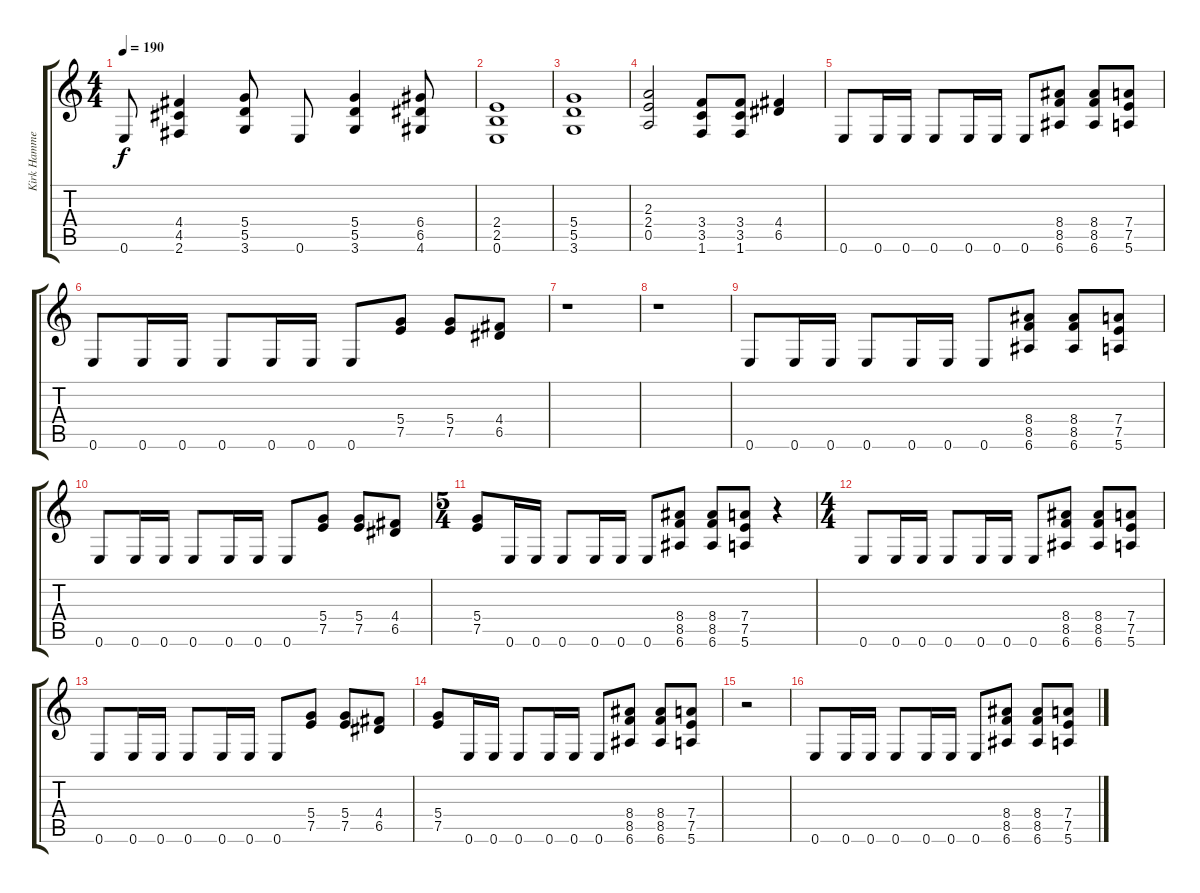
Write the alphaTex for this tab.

\track ("Kirk Hammett" "Kirk Hamme") {instrument overdrivenguitar}
\staff {score tabs}
\tuning (E4 B3 G3 D3 A2 E2) {hide}
\ts (4 4)
\tempo 190
\clef g2
\ks c
0.6.8{dy f} (4.4 4.5 2.6).4 (5.4 5.5 3.6).8 0.6.8 (5.4 5.5 3.6).4 (6.4 6.5 4.6).8 |
(2.4 2.5 0.6).1 |
(5.4 5.5 3.6).1 |
(2.3 2.4 0.5).2 (3.4 3.5 1.6).8 (3.4 3.5 1.6).8 (4.4 6.5).4 |
0.6.8 0.6.16 0.6.16 0.6.8 0.6.16 0.6.16 0.6.8 (8.4 8.5 6.6).8 (8.4 8.5 6.6).8 (7.4 7.5 5.6).8 |
0.6.8 0.6.16 0.6.16 0.6.8 0.6.16 0.6.16 0.6.8 (5.4 7.5).8 (5.4 7.5).8 (4.4 6.5).8 |
r.1 |
r.1 |
0.6.8 0.6.16 0.6.16 0.6.8 0.6.16 0.6.16 0.6.8 (8.4 8.5 6.6).8 (8.4 8.5 6.6).8 (7.4 7.5 5.6).8 |
0.6.8 0.6.16 0.6.16 0.6.8 0.6.16 0.6.16 0.6.8 (5.4 7.5).8 (5.4 7.5).8 (4.4 6.5).8 |
\ts (5 4)
(5.4 7.5).8 0.6.16 0.6.16 0.6.8 0.6.16 0.6.16 0.6.8 (8.4 8.5 6.6).8 (8.4 8.5 6.6).8 (7.4 7.5 5.6).8 r.4 |
\ts (4 4)
0.6.8 0.6.16 0.6.16 0.6.8 0.6.16 0.6.16 0.6.8 (8.4 8.5 6.6).8 (8.4 8.5 6.6).8 (7.4 7.5 5.6).8 |
0.6.8 0.6.16 0.6.16 0.6.8 0.6.16 0.6.16 0.6.8 (5.4 7.5).8 (5.4 7.5).8 (4.4 6.5).8 |
(5.4 7.5).8 0.6.16 0.6.16 0.6.8 0.6.16 0.6.16 0.6.8 (8.4 8.5 6.6).8 (8.4 8.5 6.6).8 (7.4 7.5 5.6).8 |
r.2 |
0.6.8 0.6.16 0.6.16 0.6.8 0.6.16 0.6.16 0.6.8 (8.4 8.5 6.6).8 (8.4 8.5 6.6).8 (7.4 7.5 5.6).8
